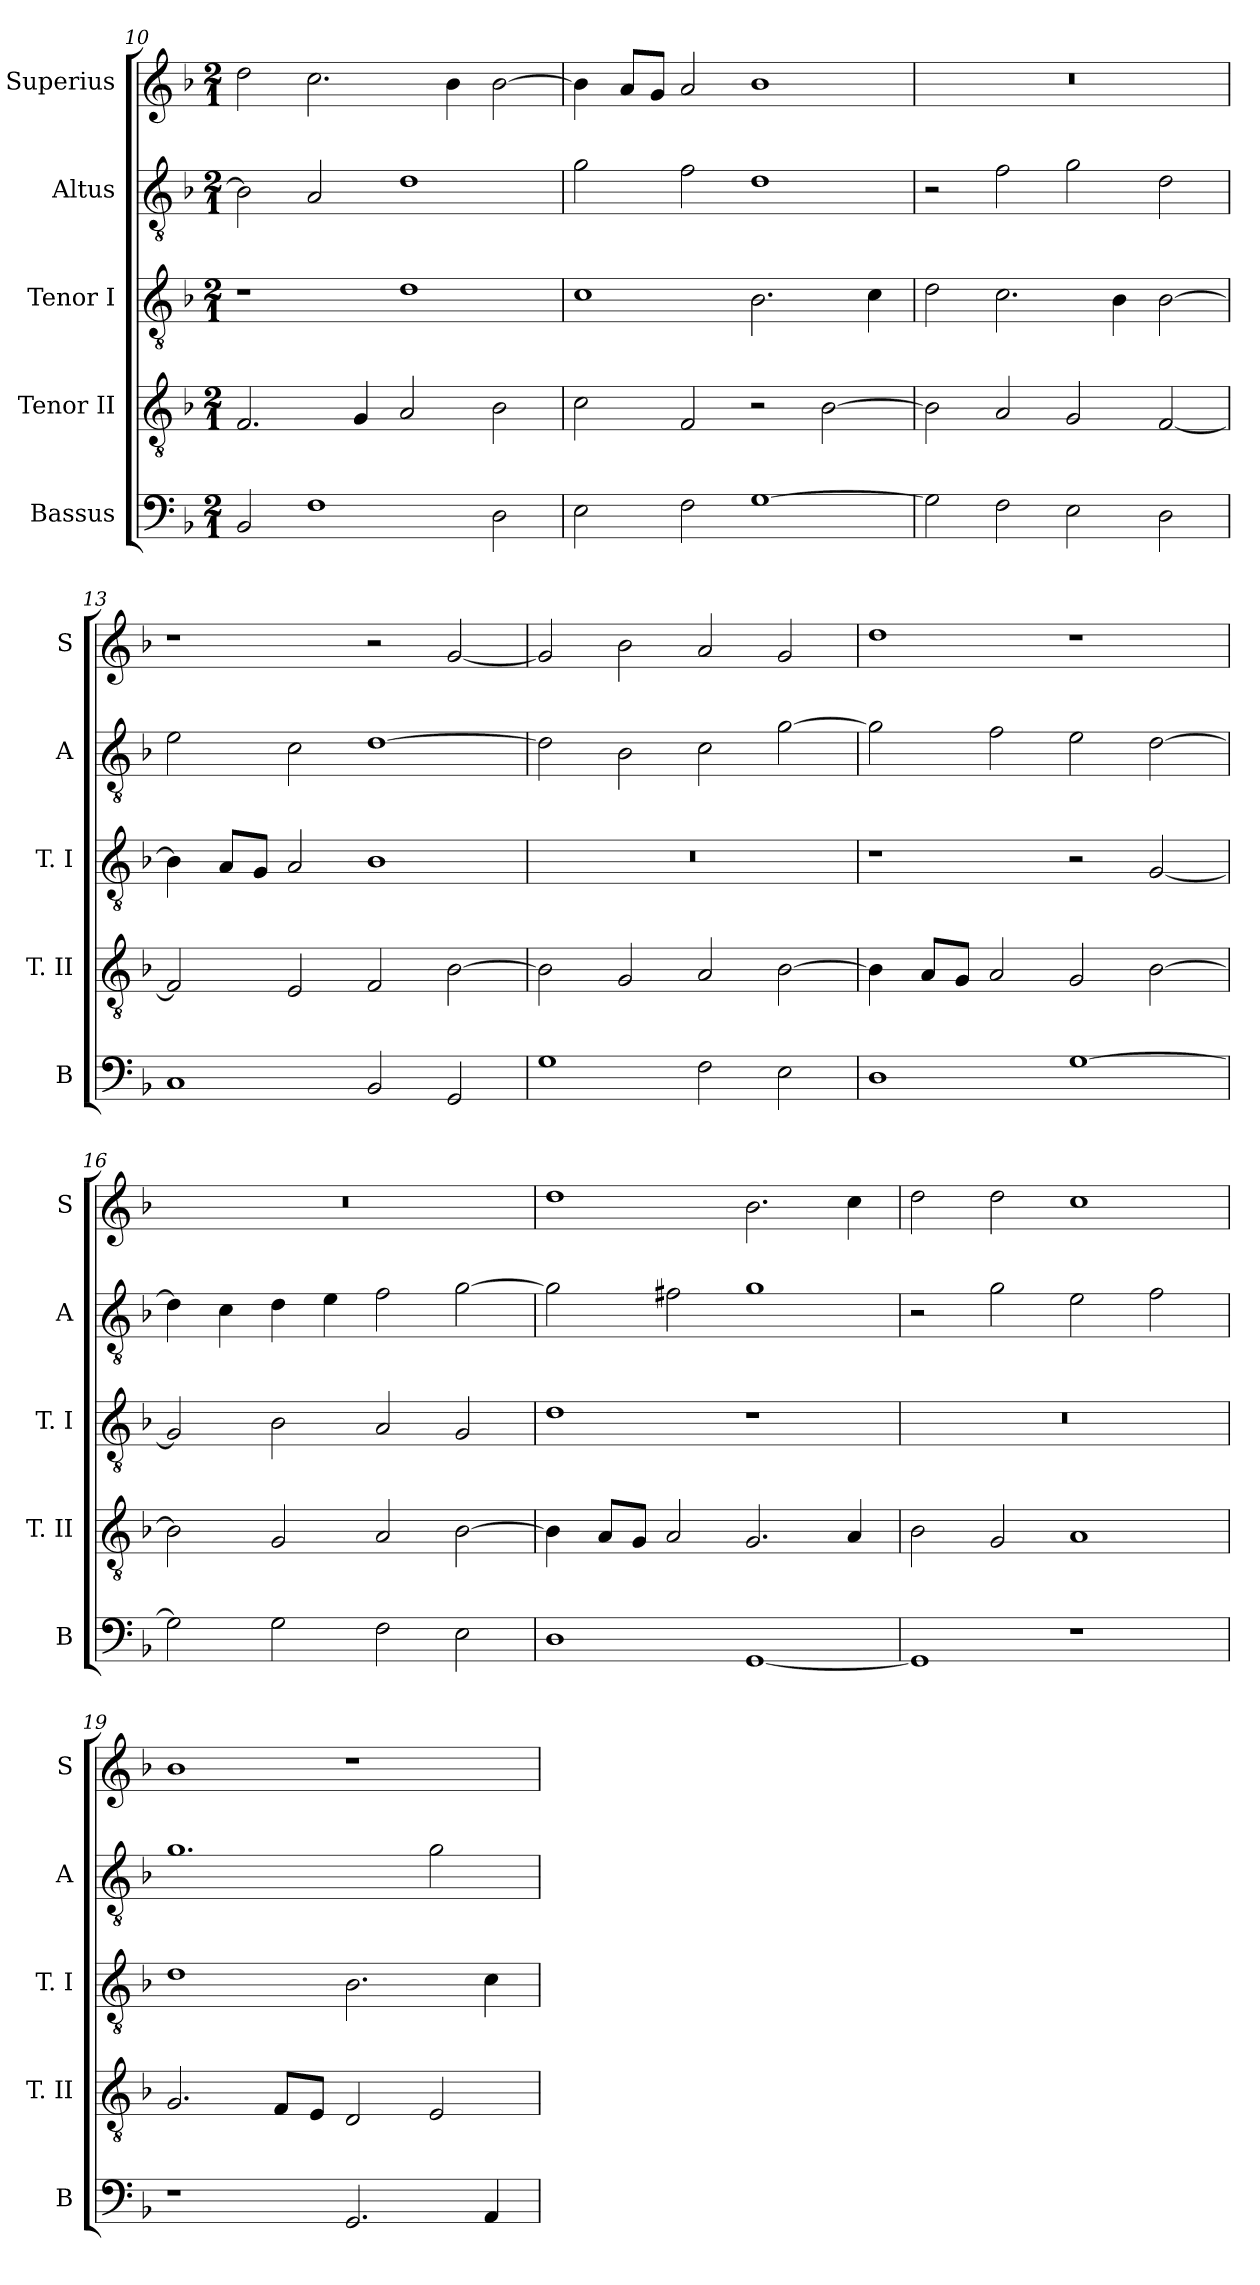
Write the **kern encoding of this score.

**kern	**kern	**kern	**kern	**kern
*part5	*part4	*part3	*part2	*part1
*staff5	*staff4	*staff3	*staff2	*staff1
*I"Bassus	*I"Tenor II	*I"Tenor I	*I"Altus	*I"Superius
*I'B	*I'T. II	*I'T. I	*I'A	*I'S
*clefF4	*clefGv2	*clefGv2	*clefGv2	*clefG2
*k[b-]	*k[b-]	*k[b-]	*k[b-]	*k[b-]
*M2/1	*M2/1	*M2/1	*M2/1	*M2/1
=10	=10	=10	=10	=10
2BB-	2.F	1r	2B-]	2dd
1F	.	.	2A	2.cc
.	4G	.	.	.
.	2A	1d	1d	.
.	.	.	.	4b-
2D	2B-	.	.	[2b-
=11	=11	=11	=11	=11
2E	2c	1c	2g	4b-]
.	.	.	.	8aL
.	.	.	.	8gJ
2F	2F	.	2f	2a
[1G	2r	2.B-	1d	1b-
.	[2B-	.	.	.
.	.	4c	.	.
=12	=12	=12	=12	=12
2G]	2B-]	2d	2r	0r
2F	2A	2.c	2f	.
2E	2G	.	2g	.
.	.	4B-	.	.
2D	[2F	[2B-	2d	.
=13	=13	=13	=13	=13
1C	2F]	4B-]	2e	1r
.	.	8AL	.	.
.	.	8GJ	.	.
.	2E	2A	2c	.
2BB-	2F	1B-	[1d	2r
2GG	[2B-	.	.	[2g
=14	=14	=14	=14	=14
1G	2B-]	0r	2d]	2g]
.	2G	.	2B-	2b-
2F	2A	.	2c	2a
2E	[2B-	.	[2g	2g
=15	=15	=15	=15	=15
1D	4B-]	1r	2g]	1dd
.	8AL	.	.	.
.	8GJ	.	.	.
.	2A	.	2f	.
[1G	2G	2r	2e	1r
.	[2B-	[2G	[2d	.
=16	=16	=16	=16	=16
2G]	2B-]	2G]	4d]	0r
.	.	.	4c	.
2G	2G	2B-	4d	.
.	.	.	4e	.
2F	2A	2A	2f	.
2E	[2B-	2G	[2g	.
=17	=17	=17	=17	=17
1D	4B-]	1d	2g]	1dd
.	8AL	.	.	.
.	8GJ	.	.	.
.	2A	.	2f#X	.
[1GG	2.G	1r	1g	2.b-
.	4A	.	.	4cc
=18	=18	=18	=18	=18
1GG]	2B-	0r	2r	2dd
.	2G	.	2g	2dd
1r	1A	.	2e	1cc
.	.	.	2f	.
=19	=19	=19	=19	=19
1r	2.G	1d	1.g	1b-
.	8FL	.	.	.
.	8EJ	.	.	.
2.GG	2D	2.B-	.	1r
.	2E	.	2g	.
4AA	.	4c	.	.
=	=	=	=	=
*-	*-	*-	*-	*-
